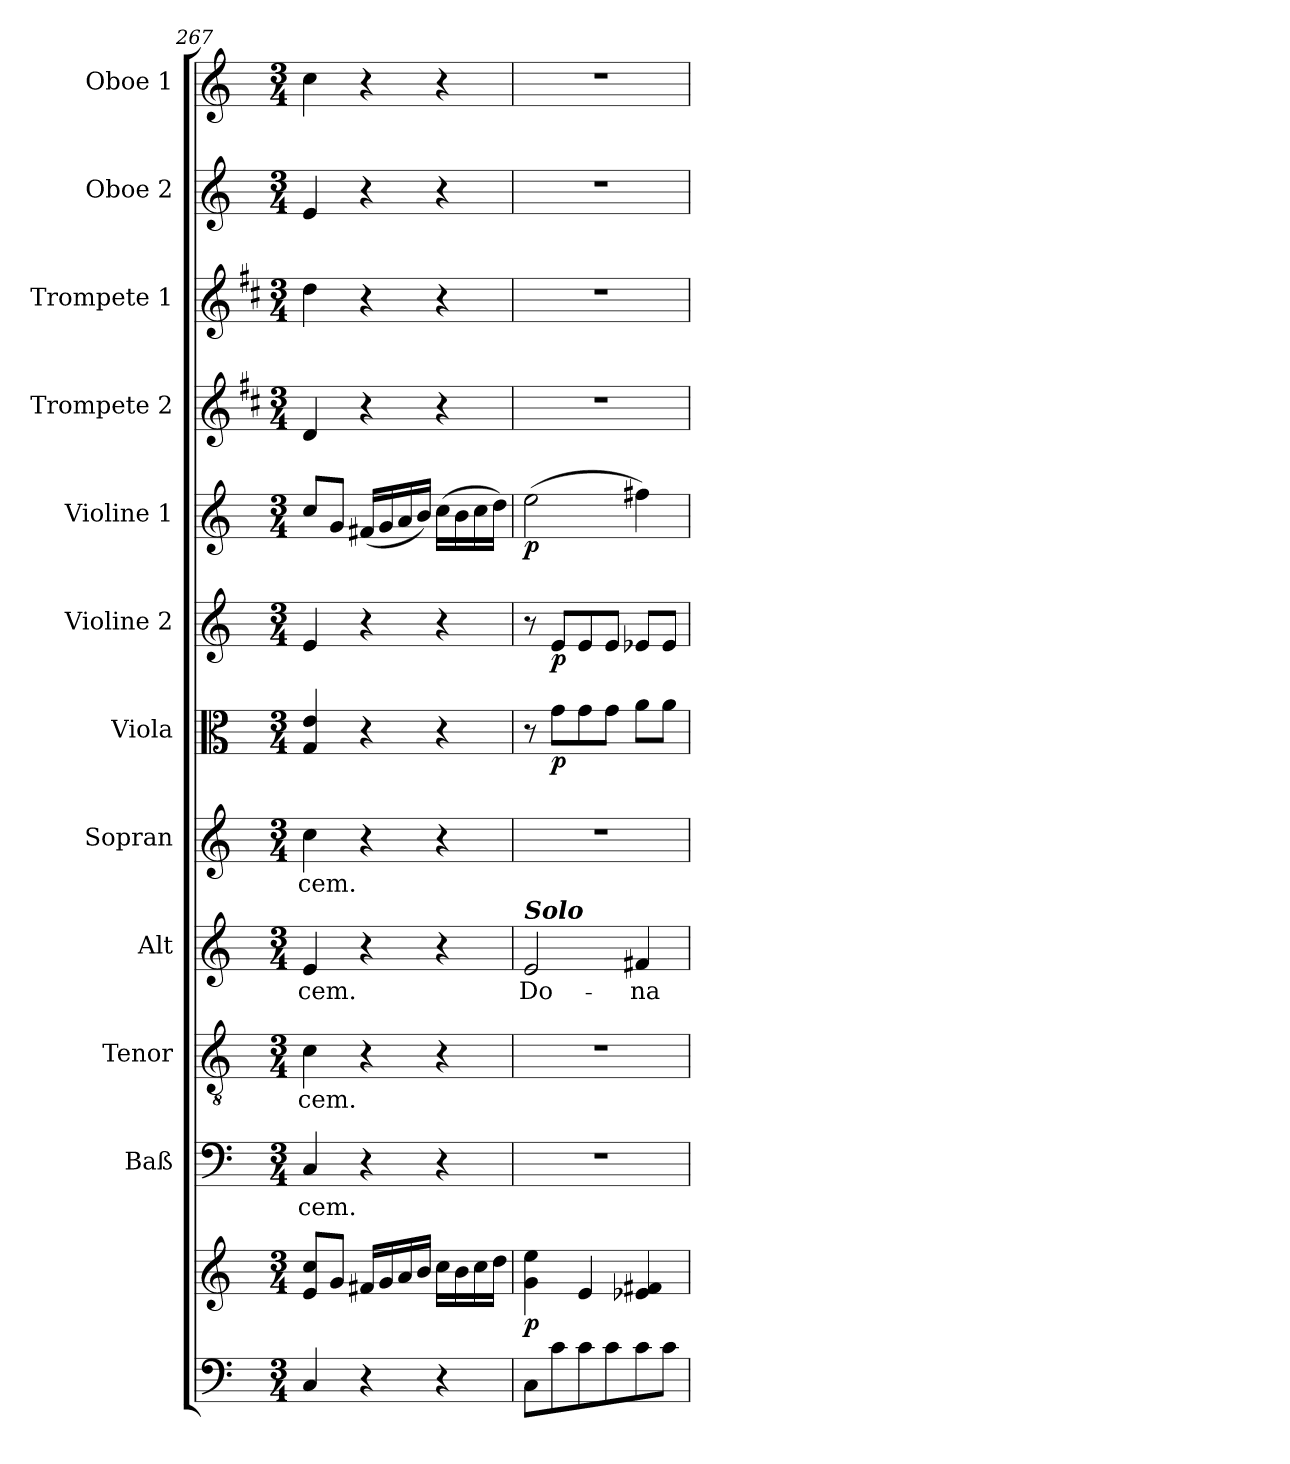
**kern	**kern	**dynam	**kern	**text	**kern	**text	**kern	**text	**kern	**text	**kern	**dynam	**kern	**dynam	**kern	**dynam	**kern	**kern	**kern	**kern
*part12	*part12	*part12	*part11	*part11	*part10	*part10	*part9	*part9	*part8	*part8	*part7	*part7	*part6	*part6	*part5	*part5	*part4	*part3	*part2	*part1
*staff13	*staff12	*staff12/13	*staff11	*staff11	*staff10	*staff10	*staff9	*staff9	*staff8	*staff8	*staff7	*staff7	*staff6	*staff6	*staff5	*staff5	*staff4	*staff3	*staff2	*staff1
*	*	*	*I"Baß	*	*I"Tenor	*	*I"Alt	*	*I"Sopran	*	*I"Viola	*	*I"Violine 2	*	*I"Violine 1	*	*I"Trompete 2	*I"Trompete 1	*I"Oboe 2	*I"Oboe 1
*	*	*	*I'Baß	*	*I'Ten	*	*I'Alt	*	*I'Sop	*	*I'Vla.	*	*I'Vln. 2	*	*I'Vln. 1	*	*I'Trp. 2	*I'Trp. 1	*I'Ob. 2	*I'Ob. 1
*clefF4	*clefG2	*	*clefF4	*	*clefGv2	*	*clefG2	*	*clefG2	*	*clefC3	*	*clefG2	*	*clefG2	*	*clefG2	*clefG2	*clefG2	*clefG2
*	*	*	*	*	*	*	*	*	*	*	*	*	*	*	*	*	*ITrd1c2	*ITrd1c2	*	*
*k[]	*k[]	*	*k[]	*	*k[]	*	*k[]	*	*k[]	*	*k[]	*	*k[]	*	*k[]	*	*k[]	*k[]	*k[]	*k[]
*C:	*C:	*	*C:	*	*C:	*	*C:	*	*C:	*	*C:	*	*C:	*	*C:	*	*C:	*C:	*C:	*C:
*M3/4	*M3/4	*	*M3/4	*	*M3/4	*	*M3/4	*	*M3/4	*	*M3/4	*	*M3/4	*	*M3/4	*	*M3/4	*M3/4	*M3/4	*M3/4
=267	=267	=267	=267	=267	=267	=267	=267	=267	=267	=267	=267	=267	=267	=267	=267	=267	=267	=267	=267	=267
!	!	!	!	!LO:LY:b	!	!LO:LY:b	!	!LO:LY:b	!	!LO:LY:b	!	!	!	!	!	!	!	!	!	!
4C/	8e/ 8cc/L	.	4C/	-cem.	4c\	-cem.	4e/	-cem.	4cc\	-cem.	4G/ 4e/	.	4e/	.	8cc/L	.	4c/	4cc\	4e/	4cc\
.	8g/J	.	.	.	.	.	.	.	.	.	.	.	.	.	8g/J	.	.	.	.	.
4r	16f#X/LL	.	4r	.	4r	.	4r	.	4r	.	4r	.	4r	.	(<16f#X/LL	.	4r	4r	4r	4r
.	16g/	.	.	.	.	.	.	.	.	.	.	.	.	.	16g/	.	.	.	.	.
.	16a/	.	.	.	.	.	.	.	.	.	.	.	.	.	16a/	.	.	.	.	.
.	16b/JJ	.	.	.	.	.	.	.	.	.	.	.	.	.	16b/JJ)	.	.	.	.	.
4r	16cc\LL	.	4r	.	4r	.	4r	.	4r	.	4r	.	4r	.	(>16cc\LL	.	4r	4r	4r	4r
.	16b\	.	.	.	.	.	.	.	.	.	.	.	.	.	16b\	.	.	.	.	.
.	16cc\	.	.	.	.	.	.	.	.	.	.	.	.	.	16cc\	.	.	.	.	.
.	16dd\JJ	.	.	.	.	.	.	.	.	.	.	.	.	.	16dd\JJ)	.	.	.	.	.
=268	=268	=268	=268	=268	=268	=268	=268	=268	=268	=268	=268	=268	=268	=268	=268	=268	=268	=268	=268	=268
!	!	!	!	!	!	!	!LO:TX:a:Bi:t=Solo	!	!	!	!	!	!	!	!	!	!	!	!	!
!	!	!LO:DY:b	!	!	!	!	!	!LO:LY:b	!	!	!	!	!	!	!	!LO:DY:b	!	!	!	!
8C\L	4g\ 4ee\	p	2.r	.	2.r	.	2e/	Do-	2.r	.	8r	.	8r	.	(>2ee\	p	2.r	2.r	2.r	2.r
!	!	!	!	!	!	!	!	!	!	!	!	!LO:DY:b	!	!LO:DY:b	!	!	!	!	!	!
8c\	.	.	.	.	.	.	.	.	.	.	8g\L	p	8e/L	p	.	.	.	.	.	.
8c\	4e/	.	.	.	.	.	.	.	.	.	8g\	.	8e/	.	.	.	.	.	.	.
8c\	.	.	.	.	.	.	.	.	.	.	8g\J	.	8e/J	.	.	.	.	.	.	.
!	!	!	!	!	!	!	!	!LO:LY:b	!	!	!	!	!	!	!	!	!	!	!	!
8c\	4e-X/ 4f#X/	.	.	.	.	.	4f#X/	-na	.	.	8a\L	.	8e-X/L	.	4ff#X\)	.	.	.	.	.
8c\J	.	.	.	.	.	.	.	.	.	.	8a\J	.	8e-/J	.	.	.	.	.	.	.
=	=	=	=	=	=	=	=	=	=	=	=	=	=	=	=	=	=	=	=	=
*-	*-	*-	*-	*-	*-	*-	*-	*-	*-	*-	*-	*-	*-	*-	*-	*-	*-	*-	*-	*-
